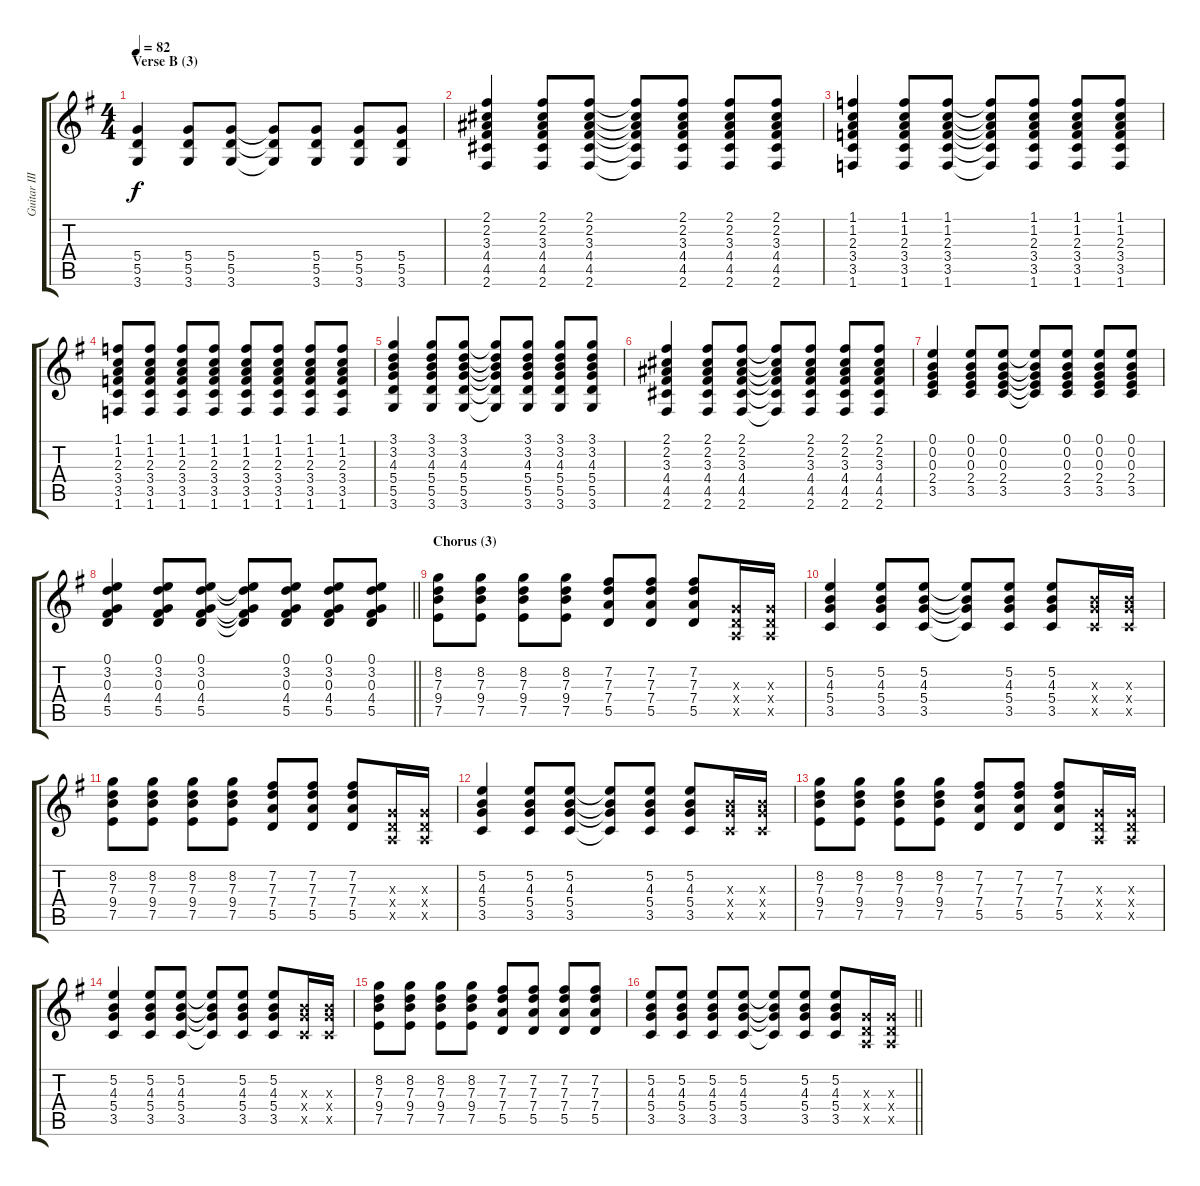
\track ("Guitar III" "Guitar III") {instrument acousticguitarsteel}
\staff {score tabs}
\tuning (E4 B3 G3 D3 A2 E2) {hide}
\ts (4 4)
\section ("" "Verse B (3)")
\tempo 82
\clef g2
\ks eminor
(5.4 5.5 3.6).4{dy f} (5.4 5.5 3.6).8 (5.4 5.5 3.6).8 (5.4{t} 5.5{t} 3.6{t}).8 (5.4 5.5 3.6).8 (5.4 5.5 3.6).8 (5.4 5.5 3.6).8 |
(2.1 2.2 3.3 4.4 4.5 2.6).4 (2.1 2.2 3.3 4.4 4.5 2.6).8 (2.1 2.2 3.3 4.4 4.5 2.6).8 (2.1{t} 2.2{t} 3.3{t} 4.4{t} 4.5{t} 2.6{t}).8 (2.1 2.2 3.3 4.4 4.5 2.6).8 (2.1 2.2 3.3 4.4 4.5 2.6).8 (2.1 2.2 3.3 4.4 4.5 2.6).8 |
(1.1 1.2 2.3 3.4 3.5 1.6).4 (1.1 1.2 2.3 3.4 3.5 1.6).8 (1.1 1.2 2.3 3.4 3.5 1.6).8 (1.1{t} 1.2{t} 2.3{t} 3.4{t} 3.5{t} 1.6{t}).8 (1.1 1.2 2.3 3.4 3.5 1.6).8 (1.1 1.2 2.3 3.4 3.5 1.6).8 (1.1 1.2 2.3 3.4 3.5 1.6).8 |
(1.1 1.2 2.3 3.4 3.5 1.6).8 (1.1 1.2 2.3 3.4 3.5 1.6).8 (1.1 1.2 2.3 3.4 3.5 1.6).8 (1.1 1.2 2.3 3.4 3.5 1.6).8 (1.1 1.2 2.3 3.4 3.5 1.6).8 (1.1 1.2 2.3 3.4 3.5 1.6).8 (1.1 1.2 2.3 3.4 3.5 1.6).8 (1.1 1.2 2.3 3.4 3.5 1.6).8 |
(3.1 3.2 4.3 5.4 5.5 3.6).4 (3.1 3.2 4.3 5.4 5.5 3.6).8 (3.1 3.2 4.3 5.4 5.5 3.6).8 (3.1{t} 3.2{t} 4.3{t} 5.4{t} 5.5{t} 3.6{t}).8 (3.1 3.2 4.3 5.4 5.5 3.6).8 (3.1 3.2 4.3 5.4 5.5 3.6).8 (3.1 3.2 4.3 5.4 5.5 3.6).8 |
(2.1 2.2 3.3 4.4 4.5 2.6).4 (2.1 2.2 3.3 4.4 4.5 2.6).8 (2.1 2.2 3.3 4.4 4.5 2.6).8 (2.1{t} 2.2{t} 3.3{t} 4.4{t} 4.5{t} 2.6{t}).8 (2.1 2.2 3.3 4.4 4.5 2.6).8 (2.1 2.2 3.3 4.4 4.5 2.6).8 (2.1 2.2 3.3 4.4 4.5 2.6).8 |
(0.1 0.2 0.3 2.4 3.5).4 (0.1 0.2 0.3 2.4 3.5).8 (0.1 0.2 0.3 2.4 3.5).8 (0.1{t} 0.2{t} 0.3{t} 2.4{t} 3.5{t}).8 (0.1 0.2 0.3 2.4 3.5).8 (0.1 0.2 0.3 2.4 3.5).8 (0.1 0.2 0.3 2.4 3.5).8 |
\barLineRight lightlight
(0.1 3.2 0.3 4.4 5.5).4 (0.1 3.2 0.3 4.4 5.5).8 (0.1 3.2 0.3 4.4 5.5).8 (0.1{t} 3.2{t} 0.3{t} 4.4{t} 5.5{t}).8 (0.1 3.2 0.3 4.4 5.5).8 (0.1 3.2 0.3 4.4 5.5).8 (0.1 3.2 0.3 4.4 5.5).8 |
\section ("" "Chorus (3)")
(8.2 7.3 9.4 7.5).8 (8.2 7.3 9.4 7.5).8 (8.2 7.3 9.4 7.5).8 (8.2 7.3 9.4 7.5).8 (7.2 7.3 7.4 5.5).8 (7.2 7.3 7.4 5.5).8 (7.2 7.3 7.4 5.5).8 (0.3{x} 0.4{x} 0.5{x}).16 (0.3{x} 0.4{x} 0.5{x}).16 |
(5.2 4.3 5.4 3.5).4 (5.2 4.3 5.4 3.5).8 (5.2 4.3 5.4 3.5).8 (5.2{t} 4.3{t} 5.4{t} 3.5{t}).8 (5.2 4.3 5.4 3.5).8 (5.2 4.3 5.4 3.5).8 (4.3{x} 5.4{x} 3.5{x}).16 (4.3{x} 5.4{x} 3.5{x}).16 |
(8.2 7.3 9.4 7.5).8 (8.2 7.3 9.4 7.5).8 (8.2 7.3 9.4 7.5).8 (8.2 7.3 9.4 7.5).8 (7.2 7.3 7.4 5.5).8 (7.2 7.3 7.4 5.5).8 (7.2 7.3 7.4 5.5).8 (0.3{x} 0.4{x} 0.5{x}).16 (0.3{x} 0.4{x} 0.5{x}).16 |
(5.2 4.3 5.4 3.5).4 (5.2 4.3 5.4 3.5).8 (5.2 4.3 5.4 3.5).8 (5.2{t} 4.3{t} 5.4{t} 3.5{t}).8 (5.2 4.3 5.4 3.5).8 (5.2 4.3 5.4 3.5).8 (4.3{x} 5.4{x} 3.5{x}).16 (4.3{x} 5.4{x} 3.5{x}).16 |
(8.2 7.3 9.4 7.5).8 (8.2 7.3 9.4 7.5).8 (8.2 7.3 9.4 7.5).8 (8.2 7.3 9.4 7.5).8 (7.2 7.3 7.4 5.5).8 (7.2 7.3 7.4 5.5).8 (7.2 7.3 7.4 5.5).8 (0.3{x} 0.4{x} 0.5{x}).16 (0.3{x} 0.4{x} 0.5{x}).16 |
(5.2 4.3 5.4 3.5).4 (5.2 4.3 5.4 3.5).8 (5.2 4.3 5.4 3.5).8 (5.2{t} 4.3{t} 5.4{t} 3.5{t}).8 (5.2 4.3 5.4 3.5).8 (5.2 4.3 5.4 3.5).8 (4.3{x} 5.4{x} 3.5{x}).16 (4.3{x} 5.4{x} 3.5{x}).16 |
(8.2 7.3 9.4 7.5).8 (8.2 7.3 9.4 7.5).8 (8.2 7.3 9.4 7.5).8 (8.2 7.3 9.4 7.5).8 (7.2 7.3 7.4 5.5).8 (7.2 7.3 7.4 5.5).8 (7.2 7.3 7.4 5.5).8 (7.2 7.3 7.4 5.5).8 |
\barLineRight lightlight
(5.2 4.3 5.4 3.5).8 (5.2 4.3 5.4 3.5).8 (5.2 4.3 5.4 3.5).8 (5.2 4.3 5.4 3.5).8 (5.2{t} 4.3{t} 5.4{t} 3.5{t}).8 (5.2 4.3 5.4 3.5).8 (5.2 4.3 5.4 3.5).8 (0.3{x} 0.4{x} 0.5{x}).16 (0.3{x} 0.4{x} 0.5{x}).16
